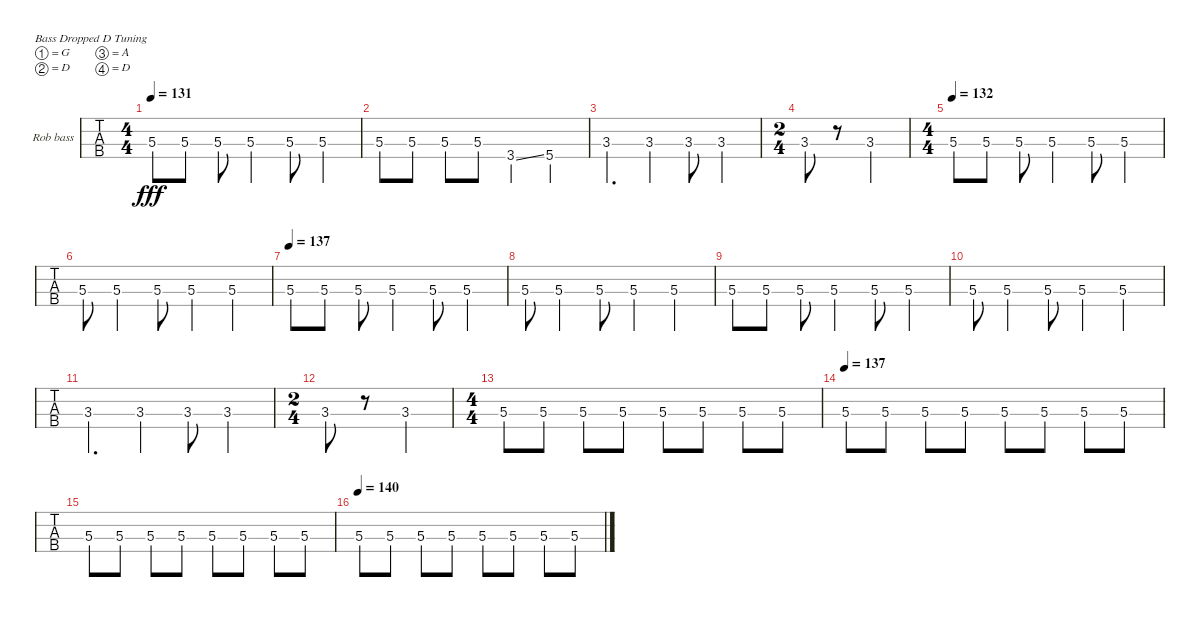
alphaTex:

\defaultSystemsLayout 4
\bracketExtendMode groupsimilarinstruments
\firstSystemTrackNameOrientation horizontal
\otherSystemsTrackNameOrientation horizontal
\track ("Rob bass" "Rob bass") {instrument electricbassfinger}
\staff {tabs}
\tuning (G2 D2 A1 D1)
\ts (4 4)
\tempo 131
\clef f4
\ks c
5.3.8{dy fff} 5.3.8 5.3.8 5.3.4 5.3.8 5.3.4 |
5.3.8 5.3.8 5.3.8 5.3.8 3.4{ss}.4 5.4.4 |
3.3.4{d} 3.3.4 3.3.8 3.3.4 |
\ts (2 4)
3.3.8 r.8 3.3.4 |
\ts (4 4)
\tempo 132
5.3.8 5.3.8 5.3.8 5.3.4 5.3.8 5.3.4 |
5.3.8 5.3.4 5.3.8 5.3.4 5.3.4 |
\tempo 137
5.3.8 5.3.8 5.3.8 5.3.4 5.3.8 5.3.4 |
5.3.8 5.3.4 5.3.8 5.3.4 5.3.4 |
5.3.8 5.3.8 5.3.8 5.3.4 5.3.8 5.3.4 |
5.3.8 5.3.4 5.3.8 5.3.4 5.3.4 |
3.3.4{d} 3.3.4 3.3.8 3.3.4 |
\ts (2 4)
3.3.8 r.8 3.3.4 |
\ts (4 4)
5.3.8 5.3.8 5.3.8 5.3.8 5.3.8 5.3.8 5.3.8 5.3.8 |
\tempo 137
5.3.8 5.3.8 5.3.8 5.3.8 5.3.8 5.3.8 5.3.8 5.3.8 |
5.3.8 5.3.8 5.3.8 5.3.8 5.3.8 5.3.8 5.3.8 5.3.8 |
\tempo 140
5.3.8 5.3.8 5.3.8 5.3.8 5.3.8 5.3.8 5.3.8 5.3.8
